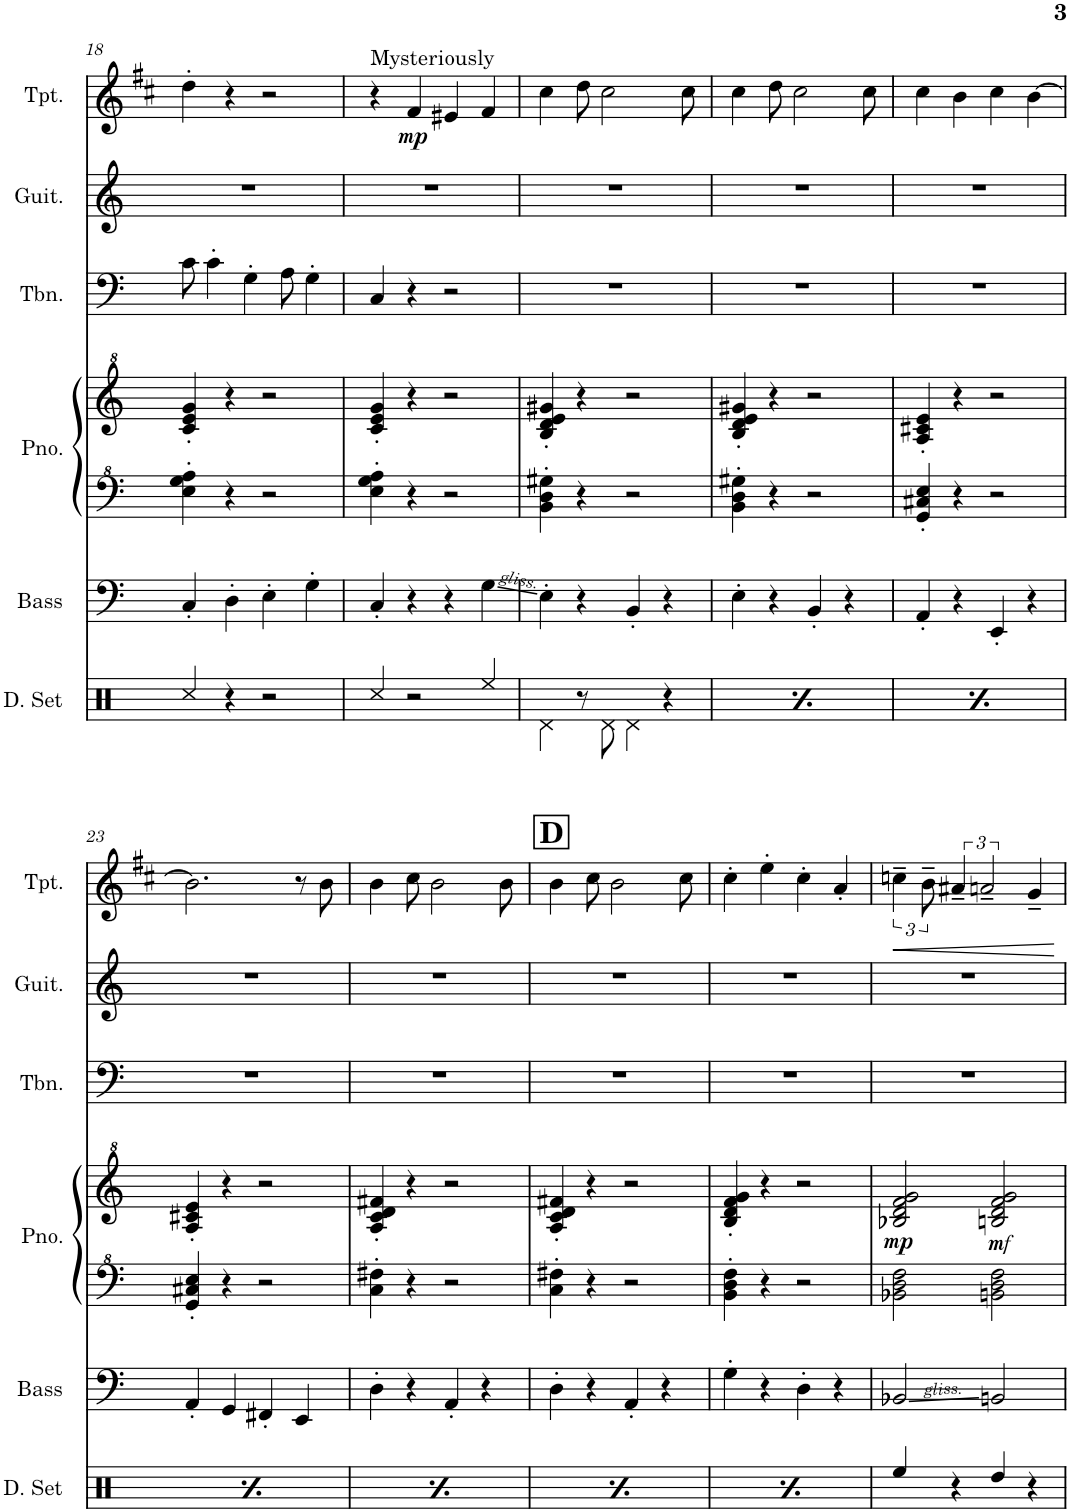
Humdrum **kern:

**kern	**kern	**kern	**kern	**dynam	**kern	**kern	**kern	**dynam
*part6	*part5	*part4	*part4	*part4	*part3	*part2	*part1	*part1
*staff7	*staff6	*staff5	*staff4	*staff4/5	*staff3	*staff2	*staff1	*staff1
*I"Drumset	*I"Acoustic Bass	*I"Piano	*	*	*I"Trombone	*I"Guitar	*I"Trumpet	*
*I'D. Set	*I'Bass	*I'Pno.	*	*	*I'Tbn.	*I'Guit.	*I'Tpt.	*
!!LO:PB:g=z
*clefX	*clefF4	*clefF^4	*clefG^2	*	*clefF4	*clefG2	*clefG2	*
*	*Trd7c12	*	*	*	*	*Trd7c12	*Trd1c2	*
*k[]	*k[]	*k[]	*k[]	*	*k[]	*k[]	*k[f#c#]	*
*M4/4	*M4/4	*M4/4	*M4/4	*	*M4/4	*M4/4	*M4/4	*
=18	=18	=18	=18	=18	=18	=18	=18	=18
4Rcc/	4C'/	4e\' 4g\' 4a\'	4cc/' 4ee/' 4gg/'	.	8c\	1r	4dd'\	.
.	.	.	.	.	4c'\	.	.	.
4r	4D'\	4r	4r	.	.	.	4r	.
.	.	.	.	.	4G'\	.	.	.
2r	4E'\	2r	2r	.	.	.	2r	.
.	.	.	.	.	8A\	.	.	.
.	4G'\	.	.	.	4G'\	.	.	.
=19	=19	=19	=19	=19	=19	=19	=19	=19
4Rcc/	4C'/	4e\' 4g\' 4a\'	4cc/' 4ee/' 4gg/'	.	4C/	1r	4r	.
!	!	!	!	!	!	!	!LO:TX:a:t=Mysteriously	!
!	!	!	!	!	!	!	!	!LO:DY:b
2r	4r	4r	4r	.	4r	.	4f#/	mp
.	4r	2r	2r	.	2r	.	4e#X/	.
4Ree/	4G\	.	.	.	.	.	4f#/	.
=20	=20	=20	=20	=20	=20	=20	=20	=20
4Rd\	4E'\	4B\' 4d\' 4g#X\'	4b/' 4dd/' 4ee/' 4gg#X/'	.	1r	1r	4cc#\	.
8r	4r	4r	4r	.	.	.	8dd\	.
8Rd\	.	.	.	.	.	.	2cc#\	.
4Rd\	4BB'/	2r	2r	.	.	.	.	.
4r	4r	.	.	.	.	.	.	.
.	.	.	.	.	.	.	8cc#\	.
=21	=21	=21	=21	=21	=21	=21	=21	=21
4Rd\	4E'\	4B\' 4d\' 4g#X\'	4b/' 4dd/' 4ee/' 4gg#X/'	.	1r	1r	4cc#\	.
8r	4r	4r	4r	.	.	.	8dd\	.
8Rd\	.	.	.	.	.	.	2cc#\	.
4Rd\	4BB'/	2r	2r	.	.	.	.	.
4r	4r	.	.	.	.	.	.	.
.	.	.	.	.	.	.	8cc#\	.
=22	=22	=22	=22	=22	=22	=22	=22	=22
4Rd\	4AA'/	4G/' 4c#X/' 4e/'	4a/' 4cc#X/' 4ee/'	.	1r	1r	4cc#\	.
8r	4r	4r	4r	.	.	.	4b\	.
8Rd\	.	.	.	.	.	.	.	.
4Rd\	4EE'/	2r	2r	.	.	.	4cc#\	.
4r	4r	.	.	.	.	.	[4b\	.
!!LO:LB:g=z
=23	=23	=23	=23	=23	=23	=23	=23	=23
4Rd\	4AA'/	4G/' 4c#X/' 4e/'	4a/' 4cc#X/' 4ee/'	.	1r	1r	2.b\]	.
8r	4GG/	4r	4r	.	.	.	.	.
8Rd\	.	.	.	.	.	.	.	.
4Rd\	4FF#X'/	2r	2r	.	.	.	.	.
4r	4EE/	.	.	.	.	.	8r	.
.	.	.	.	.	.	.	8b\	.
=24	=24	=24	=24	=24	=24	=24	=24	=24
4Rd\	4D'\	4c\' 4f#X\'	4a/' 4cc/' 4dd/' 4ff#X/'	.	1r	1r	4b\	.
8r	4r	4r	4r	.	.	.	8cc#\	.
8Rd\	.	.	.	.	.	.	2b\	.
4Rd\	4AA'/	2r	2r	.	.	.	.	.
4r	4r	.	.	.	.	.	.	.
.	.	.	.	.	.	.	8b\	.
!!LO:REH:place=s1:a:B:cj:fs=14:t=D
=25	=25	=25	=25	=25	=25	=25	=25	=25
4Rd\	4D'\	4c\' 4f#X\'	4a/' 4cc/' 4dd/' 4ff#X/'	.	1r	1r	4b\	.
8r	4r	4r	4r	.	.	.	8cc#\	.
8Rd\	.	.	.	.	.	.	2b\	.
4Rd\	4AA'/	2r	2r	.	.	.	.	.
4r	4r	.	.	.	.	.	.	.
.	.	.	.	.	.	.	8cc#\	.
=26	=26	=26	=26	=26	=26	=26	=26	=26
4Rd\	4G'\	4B\' 4d\' 4f\'	4b/' 4dd/' 4ff/' 4gg/'	.	1r	1r	4cc#'\	.
8r	4r	4r	4r	.	.	.	4ee'\	.
8Rd\	.	.	.	.	.	.	.	.
4Rd\	4D'\	2r	2r	.	.	.	4cc#'\	.
4r	4r	.	.	.	.	.	4a'/	.
=27	=27	=27	=27	=27	=27	=27	=27	=27
!	!	!	!	!LO:DY:b	!	!	!	!LO:HP:b
4Ree/	2BB-X/	2B-X\ 2d\ 2f\	2b-X/ 2dd/ 2ff/ 2gg/	mp	1r	1r	6ccn~\	<
.	.	.	.	.	.	.	12b~\	.
4r	.	.	.	.	.	.	6a#X~/	.
.	.	.	.	.	.	.	3an~/	.
!	!	!	!	!LO:DY:b	!	!	!	!
!	!	!	!	!LO:DY:n=1:b	!	!	!	!
4Rdd/	2BBn/	2Bn\ 2d\ 2f\	2bn/ 2dd/ 2ff/ 2gg/	other-dynamics other-dynamics	.	.	.	.
4r	.	.	.	.	.	.	4g~/	.
.	.	.	.	.	.	.	.	[
=	=	=	=	=	=	=	=	=
*-	*-	*-	*-	*-	*-	*-	*-	*-
